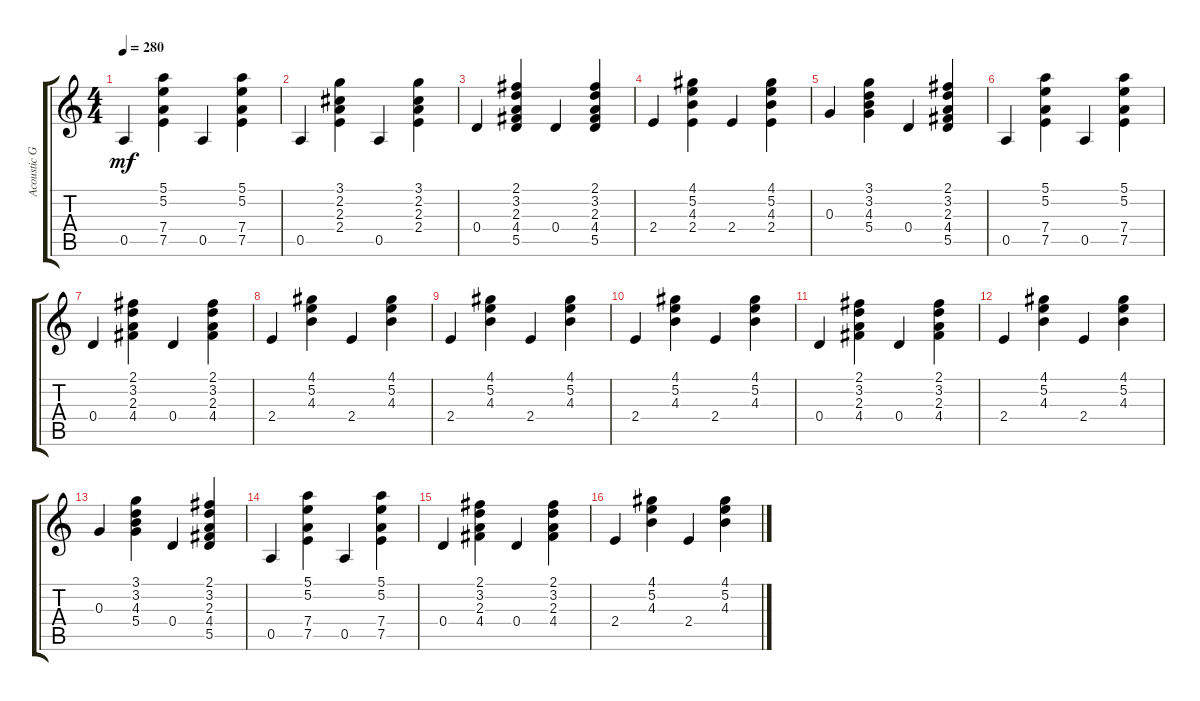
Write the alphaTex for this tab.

\track ("Acoustic Guitar " "Acoustic G") {instrument acousticguitarsteel}
\staff {score tabs}
\tuning (E4 B3 G3 D3 A2 E2) {hide}
\ts (4 4)
\tempo 280
\clef g2
\ks c
0.5.4{dy mf} (5.1 5.2 7.4 7.5).4 0.5.4 (5.1 5.2 7.4 7.5).4 |
0.5.4 (3.1 2.2 2.3 2.4).4 0.5.4 (3.1 2.2 2.3 2.4).4 |
0.4.4 (2.1 3.2 2.3 4.4 5.5).4 0.4.4 (2.1 3.2 2.3 4.4 5.5).4 |
2.4.4 (4.1 5.2 4.3 2.4).4 2.4.4 (4.1 5.2 4.3 2.4).4 |
0.3.4 (3.1 3.2 4.3 5.4).4 0.4.4 (2.1 3.2 2.3 4.4 5.5).4 |
0.5.4 (5.1 5.2 7.4 7.5).4 0.5.4 (5.1 5.2 7.4 7.5).4 |
0.4.4 (2.1 3.2 2.3 4.4).4 0.4.4 (2.1 3.2 2.3 4.4).4 |
2.4.4 (4.1 5.2 4.3).4 2.4.4 (4.1 5.2 4.3).4 |
2.4.4 (4.1 5.2 4.3).4 2.4.4 (4.1 5.2 4.3).4 |
2.4.4 (4.1 5.2 4.3).4 2.4.4 (4.1 5.2 4.3).4 |
0.4.4 (2.1 3.2 2.3 4.4).4 0.4.4 (2.1 3.2 2.3 4.4).4 |
2.4.4 (4.1 5.2 4.3).4 2.4.4 (4.1 5.2 4.3).4 |
0.3.4 (3.1 3.2 4.3 5.4).4 0.4.4 (2.1 3.2 2.3 4.4 5.5).4 |
0.5.4 (5.1 5.2 7.4 7.5).4 0.5.4 (5.1 5.2 7.4 7.5).4 |
0.4.4 (2.1 3.2 2.3 4.4).4 0.4.4 (2.1 3.2 2.3 4.4).4 |
2.4.4 (4.1 5.2 4.3).4 2.4.4 (4.1 5.2 4.3).4
